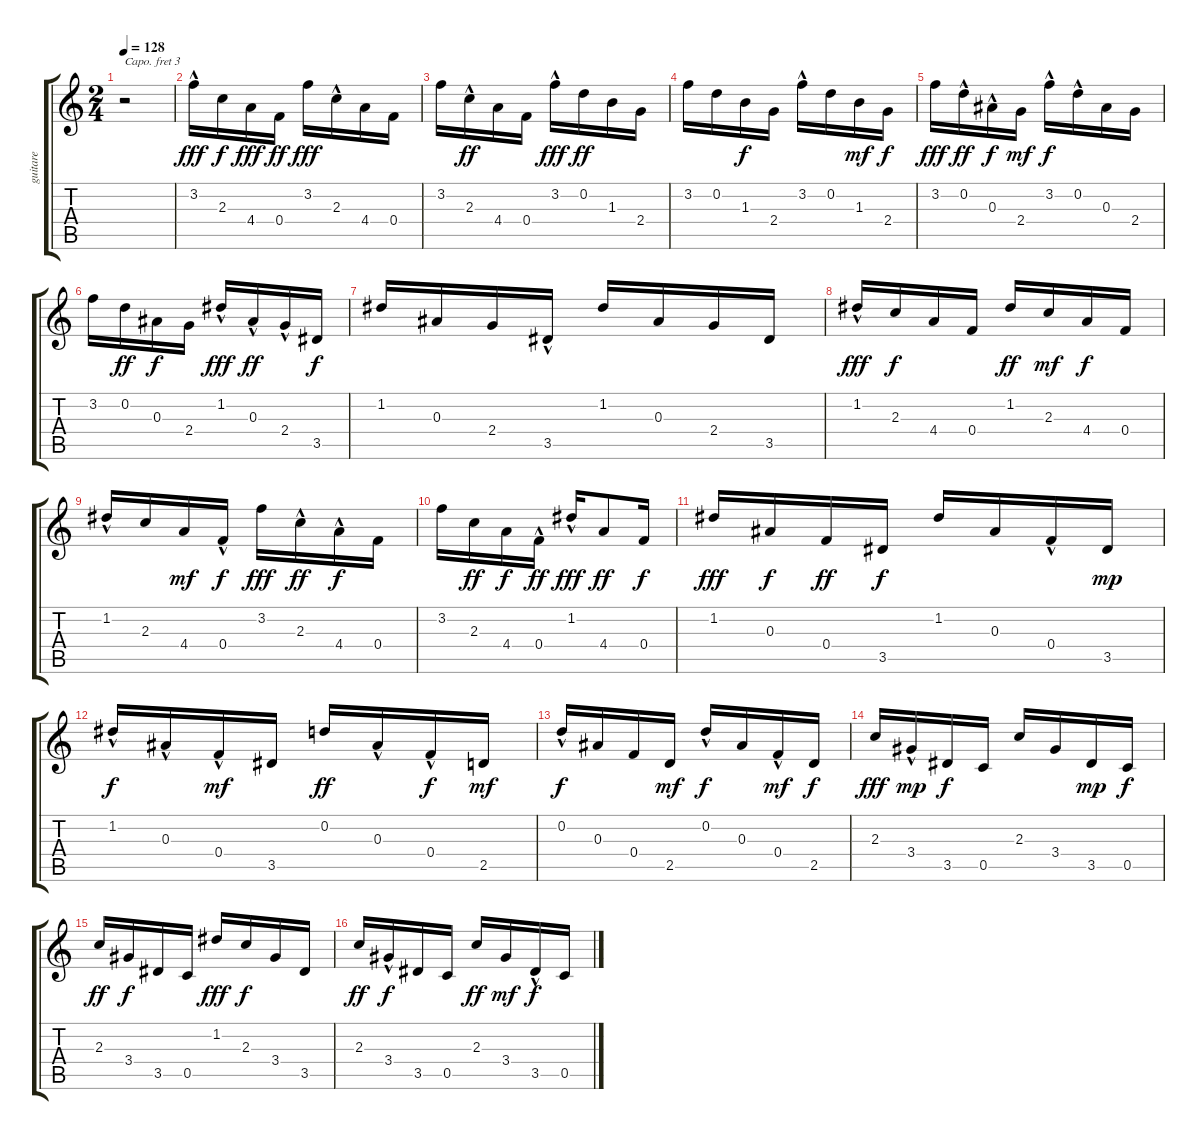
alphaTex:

\track ("guitare" "guitare") {instrument acousticguitarnylon}
\staff {score tabs}
\capo 3
\tuning (E4 B3 G3 D3 A2 E2) {hide}
\ts (2 4)
\tempo 128
\clef g2
\ks c
r.2{dy p} |
3.2{hac}.16{dy fff} 2.3.16{dy f} 4.4.16{dy fff} 0.4.16{dy ff} 3.2.16{dy fff} 2.3{hac}.16 4.4.16 0.4.16 |
3.2.16 2.3{hac}.16{dy ff} 4.4.16 0.4.16 3.2{hac}.16{dy fff} 0.2.16{dy ff} 1.3.16 2.4.16 |
3.2.16 0.2.16 1.3.16{dy f} 2.4.16 3.2{hac}.16 0.2.16 1.3.16{dy mf} 2.4.16{dy f} |
3.2.16{dy fff} 0.2{hac}.16{dy ff} 0.3{hac}.16{dy f} 2.4.16{dy mf} 3.2{hac}.16{dy f} 0.2{hac}.16 0.3.16 2.4.16 |
3.2.16 0.2.16{dy ff} 0.3.16{dy f} 2.4.16 1.2{hac}.16{dy fff} 0.3{hac}.16{dy ff} 2.4{hac}.16 3.5.16{dy f} |
1.2.16 0.3.16 2.4.16 3.5{hac}.16 1.2.16 0.3.16 2.4.16 3.5.16 |
1.2{hac}.16{dy fff} 2.3.16{dy f} 4.4.16 0.4.16 1.2.16{dy ff} 2.3.16{dy mf} 4.4.16{dy f} 0.4.16 |
1.2{hac}.16 2.3.16 4.4.16{dy mf} 0.4{hac}.16{dy f} 3.2.16{dy fff} 2.3{hac}.16{dy ff} 4.4{hac}.16{dy f} 0.4.16 |
3.2.16 2.3.16{dy ff} 4.4.16{dy f} 0.4{hac}.16{dy ff} 1.2{hac}.16{dy fff} 4.4.8{dy ff} 0.4.16{dy f} |
1.2.16{dy fff} 0.3.16{dy f} 0.4.16{dy ff} 3.5.16{dy f} 1.2.16 0.3.16 0.4{hac}.16 3.5.16{dy mp} |
1.2{hac}.16{dy f} 0.3{hac}.16 0.4{hac}.16{dy mf} 3.5.16 0.2.16{dy ff} 0.3{hac}.16 0.4{hac}.16{dy f} 2.5.16{dy mf} |
0.2{hac}.16{dy f} 0.3.16 0.4.16 2.5.16{dy mf} 0.2{hac}.16{dy f} 0.3.16 0.4{hac}.16{dy mf} 2.5.16{dy f} |
2.3.16{dy fff} 3.4{hac}.16{dy mp} 3.5.16{dy f} 0.5.16 2.3.16 3.4.16 3.5.16{dy mp} 0.5.16{dy f} |
2.3.16{dy ff} 3.4.16{dy f} 3.5.16 0.5.16 1.2.16{dy fff} 2.3.16{dy f} 3.4.16 3.5.16 |
2.3.16{dy ff} 3.4{hac}.16{dy f} 3.5.16 0.5.16 2.3.16{dy ff} 3.4.16{dy mf} 3.5{hac}.16{dy f} 0.5.16
